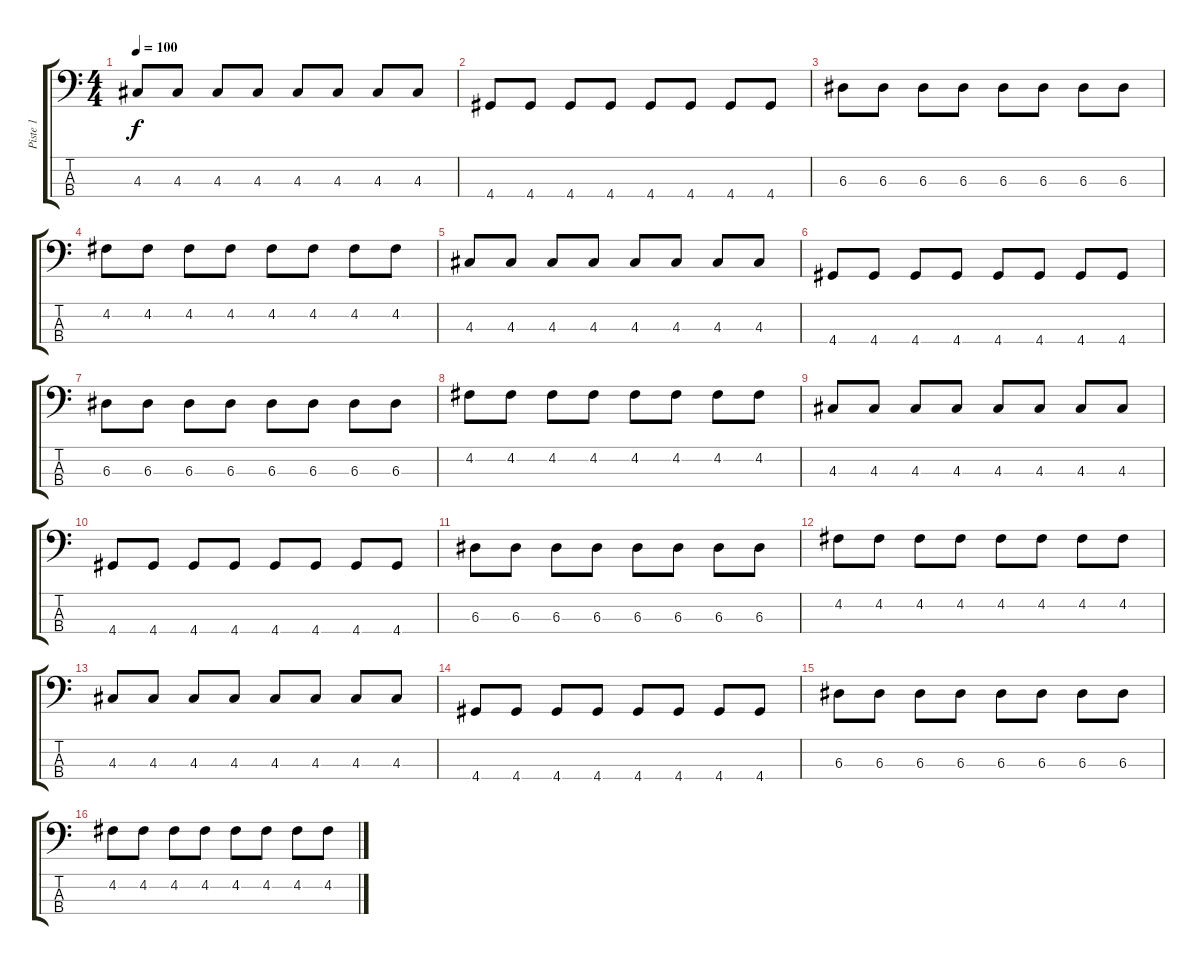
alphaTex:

\track ("Piste 1" "Piste 1") {instrument electricbassfinger}
\staff {score tabs}
\tuning (G2 D2 A1 E1) {hide}
\ts (4 4)
\tempo 100
\clef f4
\ks c
4.3.8{dy f} 4.3.8 4.3.8 4.3.8 4.3.8 4.3.8 4.3.8 4.3.8 |
4.4.8 4.4.8 4.4.8 4.4.8 4.4.8 4.4.8 4.4.8 4.4.8 |
6.3.8 6.3.8 6.3.8 6.3.8 6.3.8 6.3.8 6.3.8 6.3.8 |
4.2.8 4.2.8 4.2.8 4.2.8 4.2.8 4.2.8 4.2.8 4.2.8 |
4.3.8 4.3.8 4.3.8 4.3.8 4.3.8 4.3.8 4.3.8 4.3.8 |
4.4.8 4.4.8 4.4.8 4.4.8 4.4.8 4.4.8 4.4.8 4.4.8 |
6.3.8 6.3.8 6.3.8 6.3.8 6.3.8 6.3.8 6.3.8 6.3.8 |
4.2.8 4.2.8 4.2.8 4.2.8 4.2.8 4.2.8 4.2.8 4.2.8 |
4.3.8 4.3.8 4.3.8 4.3.8 4.3.8 4.3.8 4.3.8 4.3.8 |
4.4.8 4.4.8 4.4.8 4.4.8 4.4.8 4.4.8 4.4.8 4.4.8 |
6.3.8 6.3.8 6.3.8 6.3.8 6.3.8 6.3.8 6.3.8 6.3.8 |
4.2.8 4.2.8 4.2.8 4.2.8 4.2.8 4.2.8 4.2.8 4.2.8 |
4.3.8 4.3.8 4.3.8 4.3.8 4.3.8 4.3.8 4.3.8 4.3.8 |
4.4.8 4.4.8 4.4.8 4.4.8 4.4.8 4.4.8 4.4.8 4.4.8 |
6.3.8 6.3.8 6.3.8 6.3.8 6.3.8 6.3.8 6.3.8 6.3.8 |
4.2.8 4.2.8 4.2.8 4.2.8 4.2.8 4.2.8 4.2.8 4.2.8
